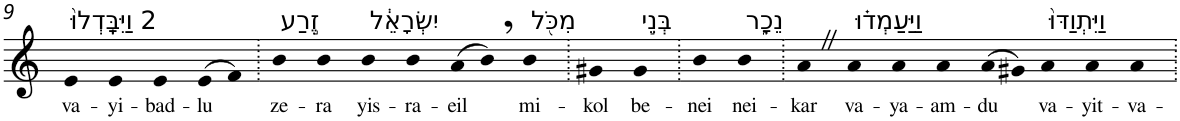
**kern	**text
*part1	*part1
*staff1	*staff1
*I"Piano	*
*I'Pno	*
!!LO:PB:g=z
*clefG2	*
*k[]	*
=9	=9
!LO:TX:a:t=2 וַיִּבָּֽדְלוּ֙	!
!	!LO:LY:b
4e	va-
!	!LO:LY:b
4e	-yi-
!	!LO:LY:b
4e	-bad-
!	!LO:LY:b
(>8e	-lu
8f)	.
=10.	=10.
!LO:TX:a:t=זֶ֣רַע	!
!	!LO:LY:b
4b	ze-
!	!LO:LY:b
4b	-ra
!LO:TX:a:t=יִשְׂרָאֵ֔ל	!
!	!LO:LY:b
4b	yis-
!	!LO:LY:b
4b	-ra-
!	!LO:LY:b
(>8a	-eil
8b,)	.
!LO:TX:a:t=מִכֹּ֖ל	!
!	!LO:LY:b
4b	mi-
=11.	=11.
!	!LO:LY:b
4g#X	-kol
!LO:TX:a:t=בְּנֵ֣י	!
!	!LO:LY:b
4g#	be-
=12.	=12.
!	!LO:LY:b
4b	-nei
!LO:TX:a:t=נֵכָ֑ר	!
!	!LO:LY:b
4b	nei-
=13.	=13.
!	!LO:LY:b
4aZ	-kar
!LO:TX:a:t=וַיַּעַמְד֗וּ	!
!	!LO:LY:b
4a	va-
!	!LO:LY:b
4a	-ya-
!	!LO:LY:b
4a	-am-
!	!LO:LY:b
(>8a	-du
8g#X)	.
!LO:TX:a:t=וַיִּתְוַדּוּ֙	!
!	!LO:LY:b
4a	va-
!	!LO:LY:b
4a	-yit-
!	!LO:LY:b
4a	-va-
=.	=.
*-	*-
